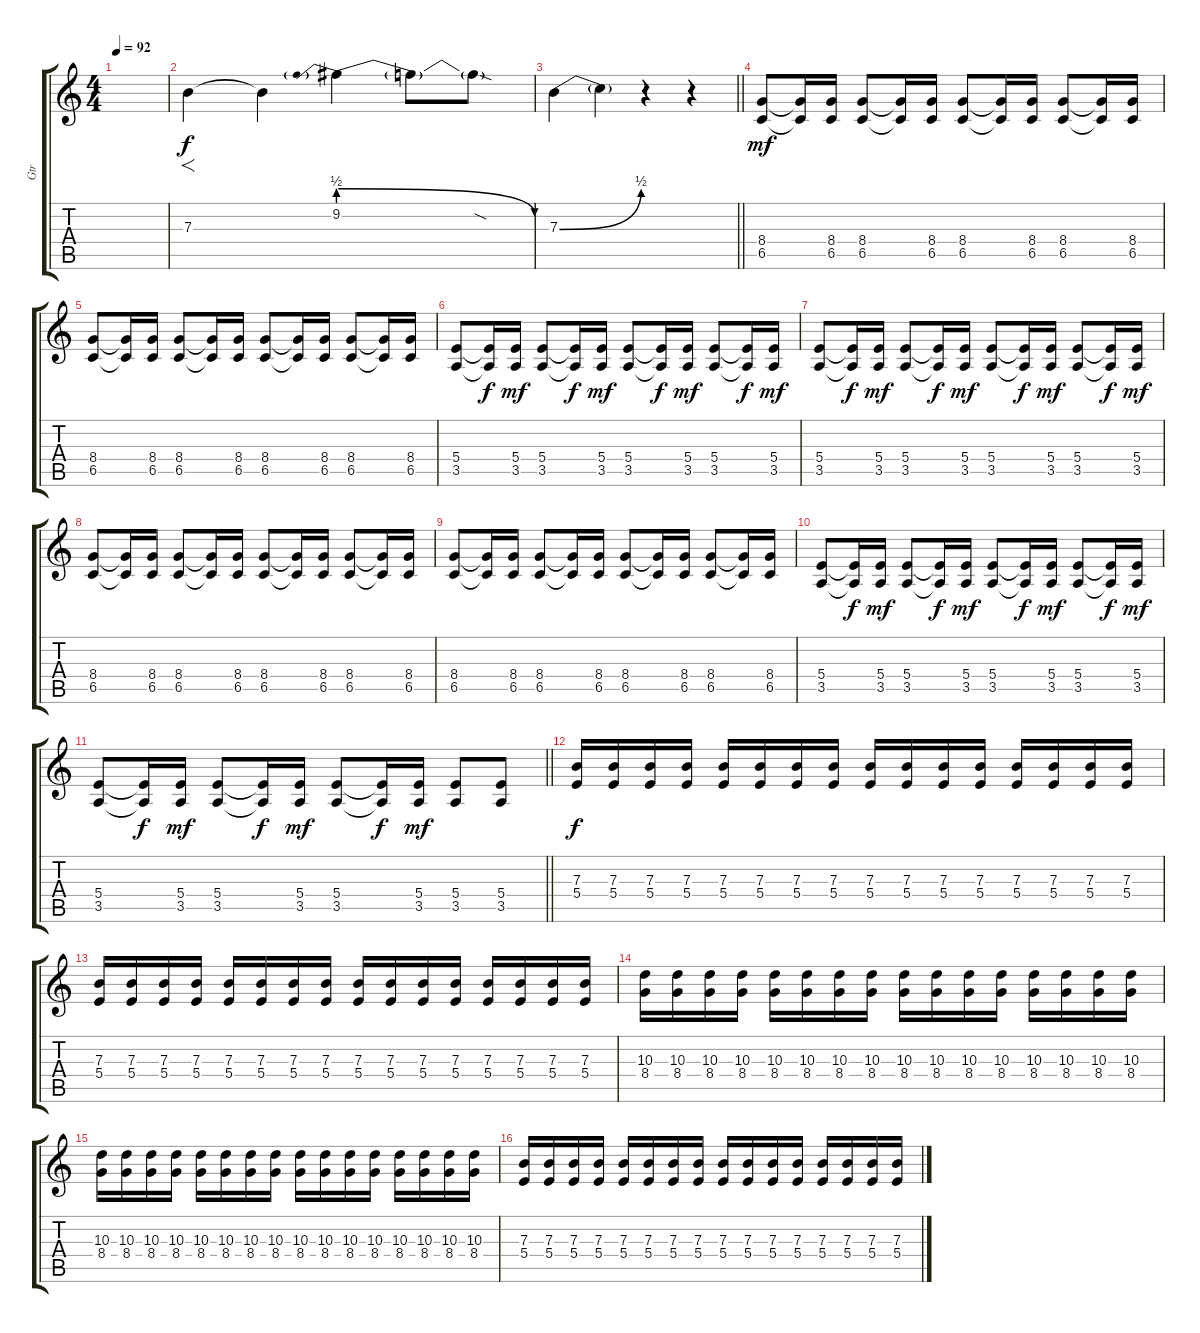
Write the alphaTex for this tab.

\track ("Gtr" "Gtr") {instrument distortionguitar}
\staff {score tabs}
\tuning (Db4 Ab3 E3 B2 Gb2 Db2) {hide}
\ts (4 4)
\tempo 92
\clef g2
\ks c
|
7.3.4{f dy f} 7.3{t}.4 9.2{be (prebendrelease 0 2 60 0)}.4 9.2{t}.8 9.2{sod t}.8 |
\barLineRight lightlight
7.3{be (bend 0 0 60 2)}.4 7.3{t}.4 r.4 r.4 |
\section ("" "")
(8.4 6.5).8{dy mf} (8.4{t} 6.5{t}).16 (8.4 6.5).16 (8.4 6.5).8 (8.4{t} 6.5{t}).16 (8.4 6.5).16 (8.4 6.5).8 (8.4{t} 6.5{t}).16 (8.4 6.5).16 (8.4 6.5).8 (8.4{t} 6.5{t}).16 (8.4 6.5).16 |
(8.4 6.5).8 (8.4{t} 6.5{t}).16 (8.4 6.5).16 (8.4 6.5).8 (8.4{t} 6.5{t}).16 (8.4 6.5).16 (8.4 6.5).8 (8.4{t} 6.5{t}).16 (8.4 6.5).16 (8.4 6.5).8 (8.4{t} 6.5{t}).16 (8.4 6.5).16 |
(5.4 3.5).8 (5.4{t} 3.5{t}).16{dy f} (5.4 3.5).16{dy mf} (5.4 3.5).8 (5.4{t} 3.5{t}).16{dy f} (5.4 3.5).16{dy mf} (5.4 3.5).8 (5.4{t} 3.5{t}).16{dy f} (5.4 3.5).16{dy mf} (5.4 3.5).8 (5.4{t} 3.5{t}).16{dy f} (5.4 3.5).16{dy mf} |
(5.4 3.5).8 (5.4{t} 3.5{t}).16{dy f} (5.4 3.5).16{dy mf} (5.4 3.5).8 (5.4{t} 3.5{t}).16{dy f} (5.4 3.5).16{dy mf} (5.4 3.5).8 (5.4{t} 3.5{t}).16{dy f} (5.4 3.5).16{dy mf} (5.4 3.5).8 (5.4{t} 3.5{t}).16{dy f} (5.4 3.5).16{dy mf} |
(8.4 6.5).8 (8.4{t} 6.5{t}).16 (8.4 6.5).16 (8.4 6.5).8 (8.4{t} 6.5{t}).16 (8.4 6.5).16 (8.4 6.5).8 (8.4{t} 6.5{t}).16 (8.4 6.5).16 (8.4 6.5).8 (8.4{t} 6.5{t}).16 (8.4 6.5).16 |
(8.4 6.5).8 (8.4{t} 6.5{t}).16 (8.4 6.5).16 (8.4 6.5).8 (8.4{t} 6.5{t}).16 (8.4 6.5).16 (8.4 6.5).8 (8.4{t} 6.5{t}).16 (8.4 6.5).16 (8.4 6.5).8 (8.4{t} 6.5{t}).16 (8.4 6.5).16 |
(5.4 3.5).8 (5.4{t} 3.5{t}).16{dy f} (5.4 3.5).16{dy mf} (5.4 3.5).8 (5.4{t} 3.5{t}).16{dy f} (5.4 3.5).16{dy mf} (5.4 3.5).8 (5.4{t} 3.5{t}).16{dy f} (5.4 3.5).16{dy mf} (5.4 3.5).8 (5.4{t} 3.5{t}).16{dy f} (5.4 3.5).16{dy mf} |
\barLineRight lightlight
(5.4 3.5).8 (5.4{t} 3.5{t}).16{dy f} (5.4 3.5).16{dy mf} (5.4 3.5).8 (5.4{t} 3.5{t}).16{dy f} (5.4 3.5).16{dy mf} (5.4 3.5).8 (5.4{t} 3.5{t}).16{dy f} (5.4 3.5).16{dy mf} (5.4 3.5).8 (5.4 3.5).8 |
\section ("" "")
(7.3 5.4).16{dy f} (7.3 5.4).16 (7.3 5.4).16 (7.3 5.4).16 (7.3 5.4).16 (7.3 5.4).16 (7.3 5.4).16 (7.3 5.4).16 (7.3 5.4).16 (7.3 5.4).16 (7.3 5.4).16 (7.3 5.4).16 (7.3 5.4).16 (7.3 5.4).16 (7.3 5.4).16 (7.3 5.4).16 |
(7.3 5.4).16 (7.3 5.4).16 (7.3 5.4).16 (7.3 5.4).16 (7.3 5.4).16 (7.3 5.4).16 (7.3 5.4).16 (7.3 5.4).16 (7.3 5.4).16 (7.3 5.4).16 (7.3 5.4).16 (7.3 5.4).16 (7.3 5.4).16 (7.3 5.4).16 (7.3 5.4).16 (7.3 5.4).16 |
(10.3 8.4).16 (10.3 8.4).16 (10.3 8.4).16 (10.3 8.4).16 (10.3 8.4).16 (10.3 8.4).16 (10.3 8.4).16 (10.3 8.4).16 (10.3 8.4).16 (10.3 8.4).16 (10.3 8.4).16 (10.3 8.4).16 (10.3 8.4).16 (10.3 8.4).16 (10.3 8.4).16 (10.3 8.4).16 |
(10.3 8.4).16 (10.3 8.4).16 (10.3 8.4).16 (10.3 8.4).16 (10.3 8.4).16 (10.3 8.4).16 (10.3 8.4).16 (10.3 8.4).16 (10.3 8.4).16 (10.3 8.4).16 (10.3 8.4).16 (10.3 8.4).16 (10.3 8.4).16 (10.3 8.4).16 (10.3 8.4).16 (10.3 8.4).16 |
(7.3 5.4).16 (7.3 5.4).16 (7.3 5.4).16 (7.3 5.4).16 (7.3 5.4).16 (7.3 5.4).16 (7.3 5.4).16 (7.3 5.4).16 (7.3 5.4).16 (7.3 5.4).16 (7.3 5.4).16 (7.3 5.4).16 (7.3 5.4).16 (7.3 5.4).16 (7.3 5.4).16 (7.3 5.4).16
